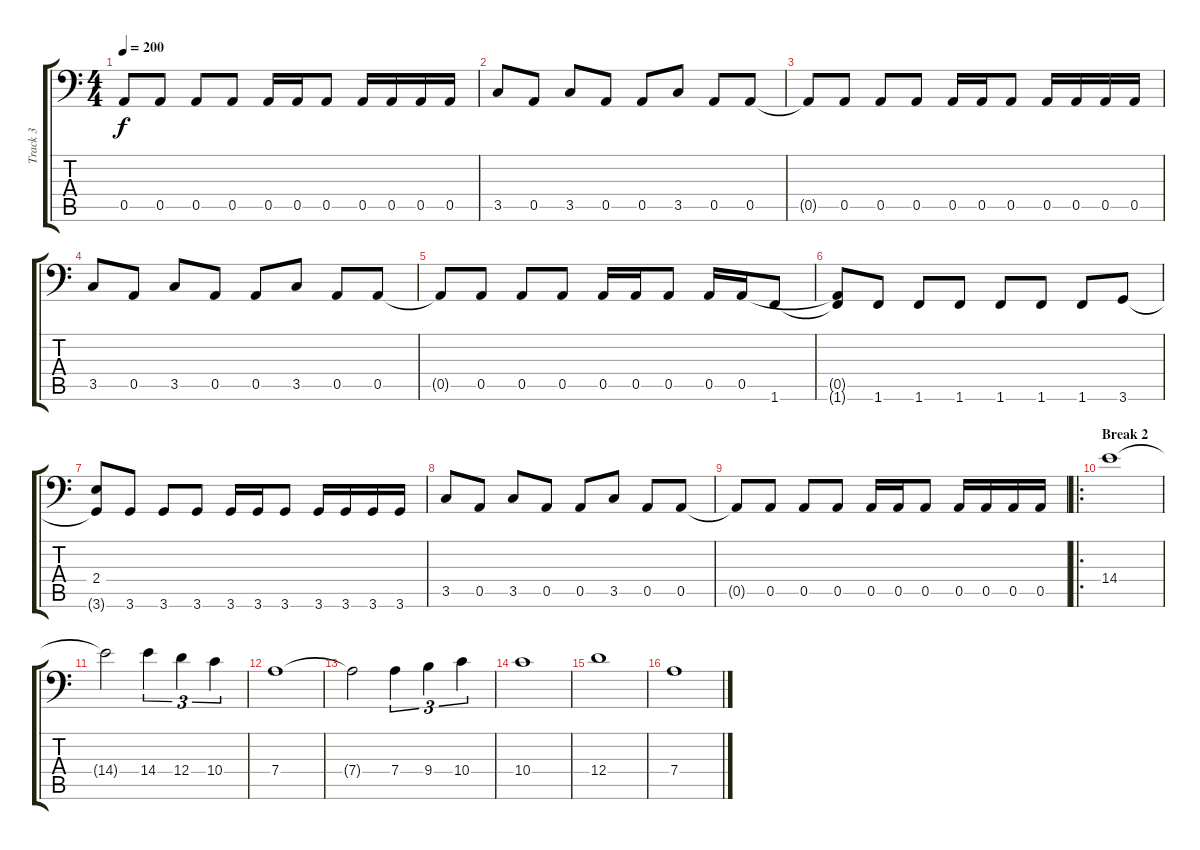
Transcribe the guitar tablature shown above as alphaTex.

\track ("Track 3" "Track 3") {instrument electricbassfinger}
\staff {score tabs}
\tuning (E3 B2 G2 D2 A1 E1) {hide}
\ts (4 4)
\tempo 200
\clef f4
\ks c
0.5{t}.8{dy f} 0.5.8 0.5.8 0.5.8 0.5.16 0.5.16 0.5.8 0.5.16 0.5.16 0.5.16 0.5.16 |
3.5.8 0.5.8 3.5.8 0.5.8 0.5.8 3.5.8 0.5.8 0.5.8 |
0.5{t}.8 0.5.8 0.5.8 0.5.8 0.5.16 0.5.16 0.5.8 0.5.16 0.5.16 0.5.16 0.5.16 |
3.5.8 0.5.8 3.5.8 0.5.8 0.5.8 3.5.8 0.5.8 0.5.8 |
0.5{t}.8 0.5.8 0.5.8 0.5.8 0.5.16 0.5.16 0.5.8 0.5.16 0.5.16 1.6.8 |
(0.5{t} 1.6{t}).8 1.6.8 1.6.8 1.6.8 1.6.8 1.6.8 1.6.8 3.6.8 |
(2.4 3.6{t}).8 3.6.8 3.6.8 3.6.8 3.6.16 3.6.16 3.6.8 3.6.16 3.6.16 3.6.16 3.6.16 |
3.5.8 0.5.8 3.5.8 0.5.8 0.5.8 3.5.8 0.5.8 0.5.8 |
0.5{t}.8 0.5.8 0.5.8 0.5.8 0.5.16 0.5.16 0.5.8 0.5.16 0.5.16 0.5.16 0.5.16 |
\ro
\section ("" "Break 2")
14.4.1 |
14.4{t}.2 14.4.4{tu (3 2)} 12.4.4{tu (3 2)} 10.4.4{tu (3 2)} |
7.4.1 |
7.4{t}.2 7.4.4{tu (3 2)} 9.4.4{tu (3 2)} 10.4.4{tu (3 2)} |
10.4.1 |
12.4.1 |
7.4.1
